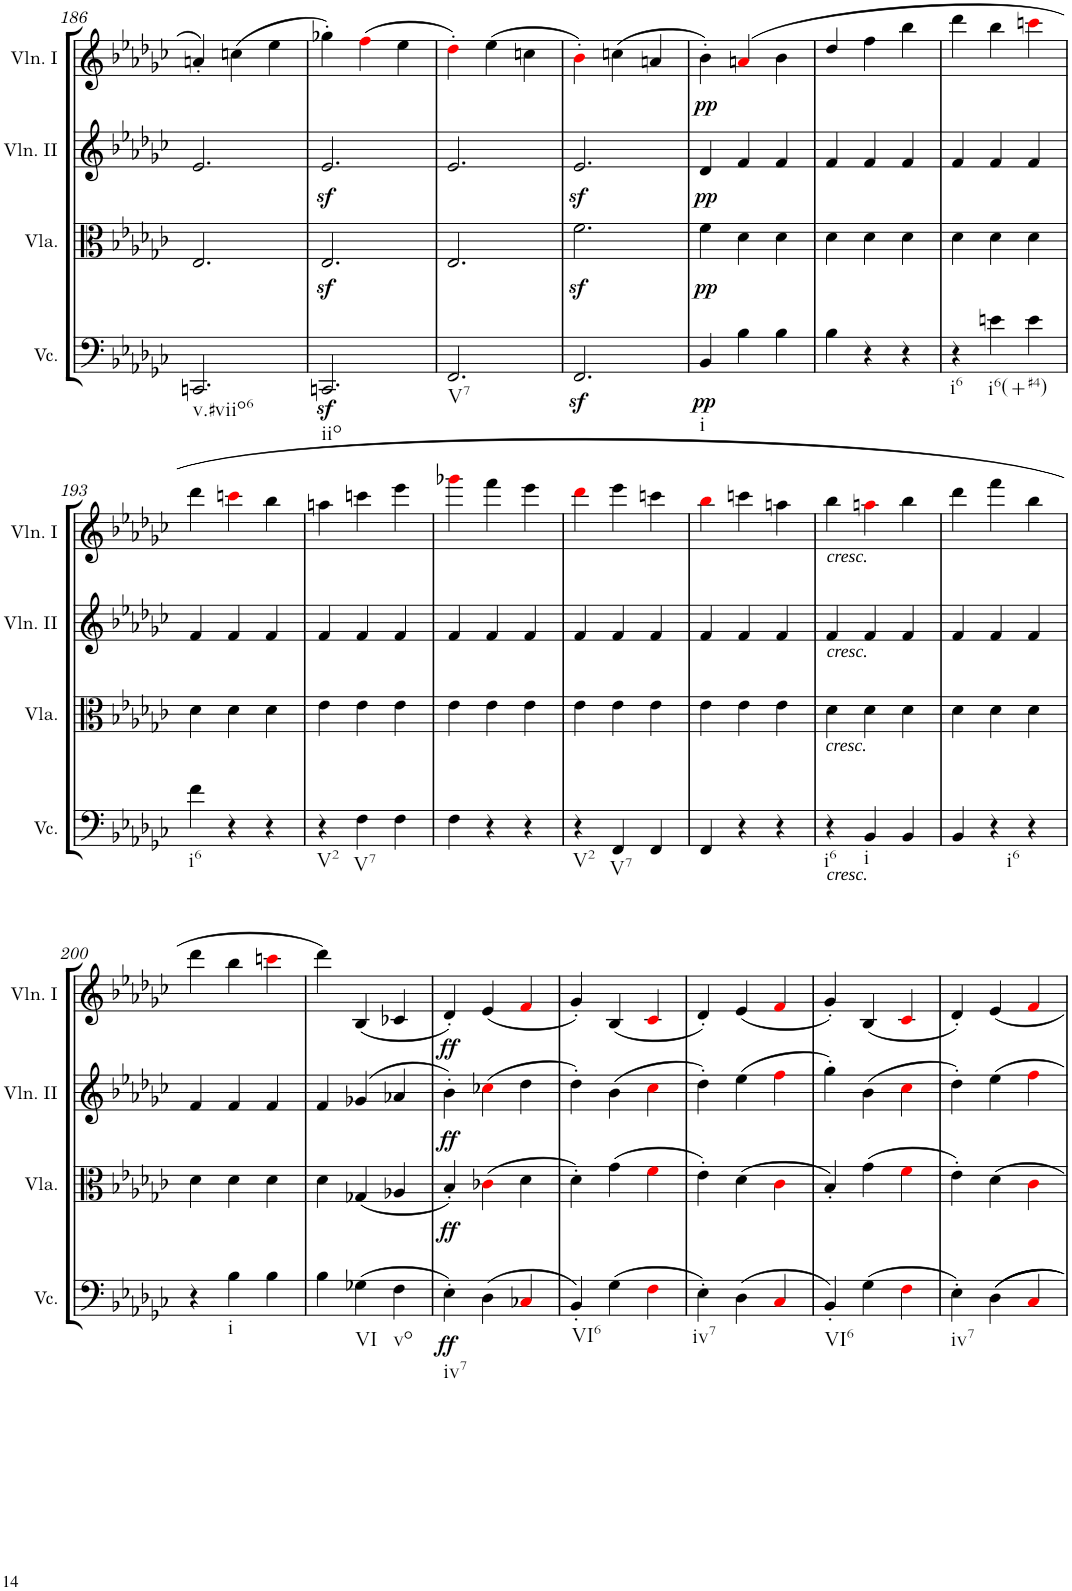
**kern	**dynam	**kern	**dynam	**kern	**dynam	**kern	**dynam
*part4	*part4	*part3	*part3	*part2	*part2	*part1	*part1
*staff4	*staff4	*staff3	*staff3	*staff2	*staff2	*staff1	*staff1
*I"Violoncello	*	*I"Viola	*	*I"Violin II	*	*I"Violin I	*
*I'Vc.	*	*I'Vla.	*	*I'Vln. II	*	*I'Vln. I	*
!!LO:PB:g=z
*clefF4	*	*clefC3	*	*clefG2	*	*clefG2	*
*k[b-e-a-d-g-c-]	*	*k[b-e-a-d-g-c-]	*	*k[b-e-a-d-g-c-]	*	*k[b-e-a-d-g-c-]	*
*e-:	*	*e-:	*	*e-:	*	*e-:	*
*M3/4	*	*M3/4	*	*M3/4	*	*M3/4	*
=186	=186	=186	=186	=186	=186	=186	=186
!LO:TX:b:t=v.#viio6	!	!	!	!	!	!	!
2.CCn/	.	2.E-/	.	2.e-/	.	4an'/	.
.	.	.	.	.	.	(4ccn\	.
.	.	.	.	.	.	4ee-\	.
=187	=187	=187	=187	=187	=187	=187	=187
!LO:TX:b:t=iio	!	!	!	!	!	!	!
2.CCnz</	.	2.E-z</	.	2.e-z</	.	4gg-X'\)	.
.	.	.	.	.	.	(4ffi\	.
.	.	.	.	.	.	4ee-\	.
=188	=188	=188	=188	=188	=188	=188	=188
!LO:TX:b:t=V7	!	!	!	!	!	!	!
2.FF/	.	2.E-/	.	2.e-/	.	4dd-'i\)	.
.	.	.	.	.	.	(4ee-\	.
.	.	.	.	.	.	4ccn\	.
=189	=189	=189	=189	=189	=189	=189	=189
2.FFz</	.	2.fz<\	.	2.e-z</	.	4b-'i\)	.
.	.	.	.	.	.	(4ccn\	.
.	.	.	.	.	.	4an/	.
=190	=190	=190	=190	=190	=190	=190	=190
!LO:TX:b:t=i	!	!	!	!	!	!	!
!	!LO:DY:b	!	!LO:DY:b	!	!LO:DY:b	!	!LO:DY:b
4BB-/	pp	4f\	pp	4d-/	pp	4b-'\)	pp
4B-\	.	4d-\	.	4f/	.	(4ani/	.
4B-\	.	4d-\	.	4f/	.	4b-\	.
=191	=191	=191	=191	=191	=191	=191	=191
4B-\	.	4d-\	.	4f/	.	4dd-/	.
4r	.	4d-\	.	4f/	.	4ff\	.
4r	.	4d-\	.	4f/	.	4bb-\	.
=192	=192	=192	=192	=192	=192	=192	=192
!LO:TX:b:t=i6	!	!	!	!	!	!	!
4r	.	4d-\	.	4f/	.	4ddd-\	.
!LO:TX:b:t=i6(+#4)	!	!	!	!	!	!	!
4en\	.	4d-\	.	4f/	.	4bb-\	.
4e\	.	4d-\	.	4f/	.	4cccni\	.
!!LO:LB:g=z
=193	=193	=193	=193	=193	=193	=193	=193
!LO:TX:b:t=i6	!	!	!	!	!	!	!
4f\	.	4d-\	.	4f/	.	4ddd-\	.
4r	.	4d-\	.	4f/	.	4cccni\	.
4r	.	4d-\	.	4f/	.	4bb-\	.
=194	=194	=194	=194	=194	=194	=194	=194
!LO:TX:b:t=V2	!	!	!	!	!	!	!
4r	.	4e-\	.	4f/	.	4aan\	.
!LO:TX:b:t=V7	!	!	!	!	!	!	!
4F\	.	4e-\	.	4f/	.	4cccn\	.
4F\	.	4e-\	.	4f/	.	4eee-\	.
=195	=195	=195	=195	=195	=195	=195	=195
4F\	.	4e-\	.	4f/	.	4ggg-Xi\	.
4r	.	4e-\	.	4f/	.	4fff\	.
4r	.	4e-\	.	4f/	.	4eee-\	.
=196	=196	=196	=196	=196	=196	=196	=196
!LO:TX:b:t=V2	!	!	!	!	!	!	!
4r	.	4e-\	.	4f/	.	4ddd-i\	.
!LO:TX:b:t=V7	!	!	!	!	!	!	!
4FF/	.	4e-\	.	4f/	.	4eee-\	.
4FF/	.	4e-\	.	4f/	.	4cccn\	.
=197	=197	=197	=197	=197	=197	=197	=197
4FF/	.	4e-\	.	4f/	.	4bb-i\	.
4r	.	4e-\	.	4f/	.	4cccn\	.
4r	.	4e-\	.	4f/	.	4aan\	.
=198	=198	=198	=198	=198	=198	=198	=198
!	!	!	!	!	!	!LO:TX:b:i:t=cresc.	!
!	!	!	!	!LO:TX:b:i:t=cresc.	!	!	!
!	!	!LO:TX:b:i:t=cresc.	!	!	!	!	!
!LO:TX:b:i:t=cresc.	!	!	!	!	!	!	!
!LO:TX:b:t=i6	!	!	!	!	!	!	!
4r	.	4d-\	.	4f/	.	4bb-\	.
!LO:TX:b:t=i	!	!	!	!	!	!	!
4BB-/	.	4d-\	.	4f/	.	4aani\	.
4BB-/	.	4d-\	.	4f/	.	4bb-\	.
=199	=199	=199	=199	=199	=199	=199	=199
4BB-/	.	4d-\	.	4f/	.	4ddd-\	.
!LO:TX:b:t=i6	!	!	!	!	!	!	!
4r	.	4d-\	.	4f/	.	4fff\	.
4r	.	4d-\	.	4f/	.	4bb-\	.
!!LO:LB:g=z
=200	=200	=200	=200	=200	=200	=200	=200
4r	.	4d-\	.	4f/	.	4ddd-\	.
!LO:TX:b:t=i	!	!	!	!	!	!	!
4B-\	.	4d-\	.	4f/	.	4bb-\	.
4B-\	.	4d-\	.	4f/	.	4cccni\	.
=201	=201	=201	=201	=201	=201	=201	=201
4B-\	.	4d-\	.	4f/	.	4ddd-\)	.
!LO:TX:b:t=VI	!	!	!	!	!	!	!
(4G-X\	.	(4G-X/	.	(4g-X/	.	(4B-/	.
!LO:TX:b:t=vo	!	!	!	!	!	!	!
4F\	.	4A-X/	.	4a-X/	.	4c-X/	.
=202	=202	=202	=202	=202	=202	=202	=202
!LO:TX:b:t=iv7	!	!	!	!	!	!	!
!	!LO:DY:b	!	!LO:DY:b	!	!LO:DY:b	!	!LO:DY:b
4E-'\)	ff	4B-'/)	ff	4b-'\)	ff	4d-'/)	ff
(4D-\	.	(4c-Xi\	.	(4cc-Xi\	.	(4e-/	.
4C-Xi/	.	4d-\	.	4dd-\	.	4fi/	.
=203	=203	=203	=203	=203	=203	=203	=203
!LO:TX:b:t=VI6	!	!	!	!	!	!	!
4BB-'/)	.	4d-'\)	.	4dd-'\)	.	4g-'/)	.
(4G-\	.	(4g-\	.	(4b-\	.	(4B-/	.
4Fi\	.	4fi\	.	4cc-i\	.	4c-i/	.
=204	=204	=204	=204	=204	=204	=204	=204
!LO:TX:b:t=iv7	!	!	!	!	!	!	!
4E-'\)	.	4e-'\)	.	4dd-'\)	.	4d-'/)	.
(4D-\	.	(4d-\	.	(4ee-\	.	(4e-/	.
4C-i/	.	4c-i\	.	4ffi\	.	4fi/	.
=205	=205	=205	=205	=205	=205	=205	=205
!LO:TX:b:t=VI6	!	!	!	!	!	!	!
4BB-'/)	.	4B-'/)	.	4gg-'\)	.	4g-'/)	.
(4G-\	.	(4g-\	.	(4b-\	.	(4B-/	.
4Fi\	.	4fi\	.	4cc-i\	.	4c-i/	.
=206	=206	=206	=206	=206	=206	=206	=206
!LO:TX:b:t=iv7	!	!	!	!	!	!	!
4E-'\)	.	4e-'\)	.	4dd-'\)	.	4d-'/)	.
4D-\	.	4d-\	.	4ee-\	.	4e-/	.
4C-i/	.	4c-i\	.	4ffi\	.	4fi/	.
=	=	=	=	=	=	=	=
*-	*-	*-	*-	*-	*-	*-	*-
